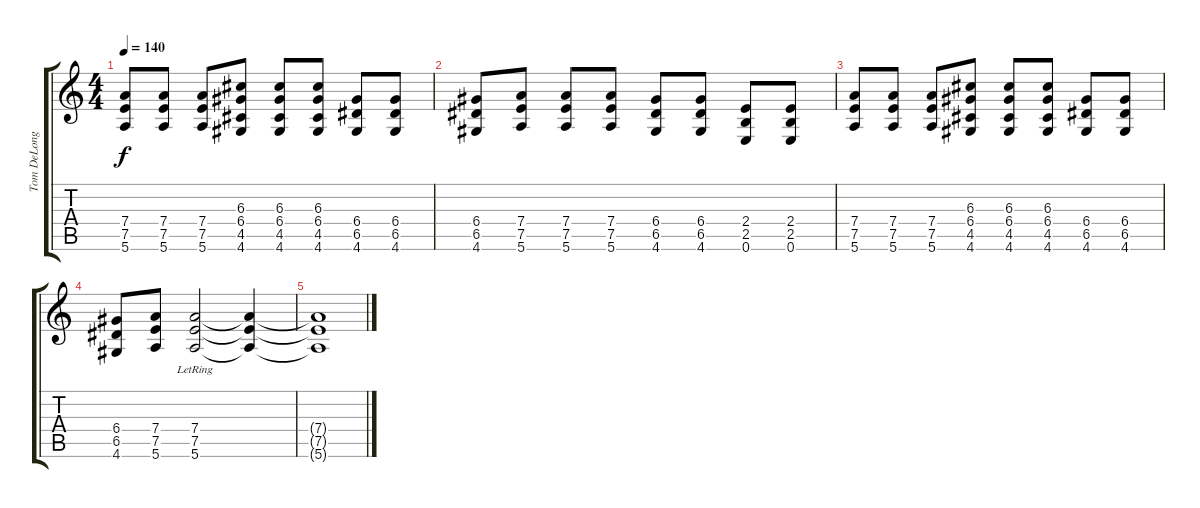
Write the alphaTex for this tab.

\track ("Tom DeLonge" "Tom DeLong") {instrument overdrivenguitar}
\staff {score tabs}
\tuning (E4 B3 G3 D3 A2 E2) {hide}
\ts (4 4)
\tempo 140
\clef g2
\ks c
(7.4 7.5 5.6).8{dy f} (7.4 7.5 5.6).8 (7.4 7.5 5.6).8 (6.3 6.4 4.5 4.6).8 (6.3 6.4 4.5 4.6).8 (6.3 6.4 4.5 4.6).8 (6.4 6.5 4.6).8 (6.4 6.5 4.6).8 |
(6.4 6.5 4.6).8 (7.4 7.5 5.6).8 (7.4 7.5 5.6).8 (7.4 7.5 5.6).8 (6.4 6.5 4.6).8 (6.4 6.5 4.6).8 (2.4 2.5 0.6).8 (2.4 2.5 0.6).8 |
(7.4 7.5 5.6).8 (7.4 7.5 5.6).8 (7.4 7.5 5.6).8 (6.3 6.4 4.5 4.6).8 (6.3 6.4 4.5 4.6).8 (6.3 6.4 4.5 4.6).8 (6.4 6.5 4.6).8 (6.4 6.5 4.6).8 |
(6.4 6.5 4.6).8 (7.4 7.5 5.6).8 (7.4 7.5 5.6{lr}).2 (7.4{t} 7.5{t} 5.6{t}).4 |
(7.4{t} 7.5{t} 5.6{t}).1
